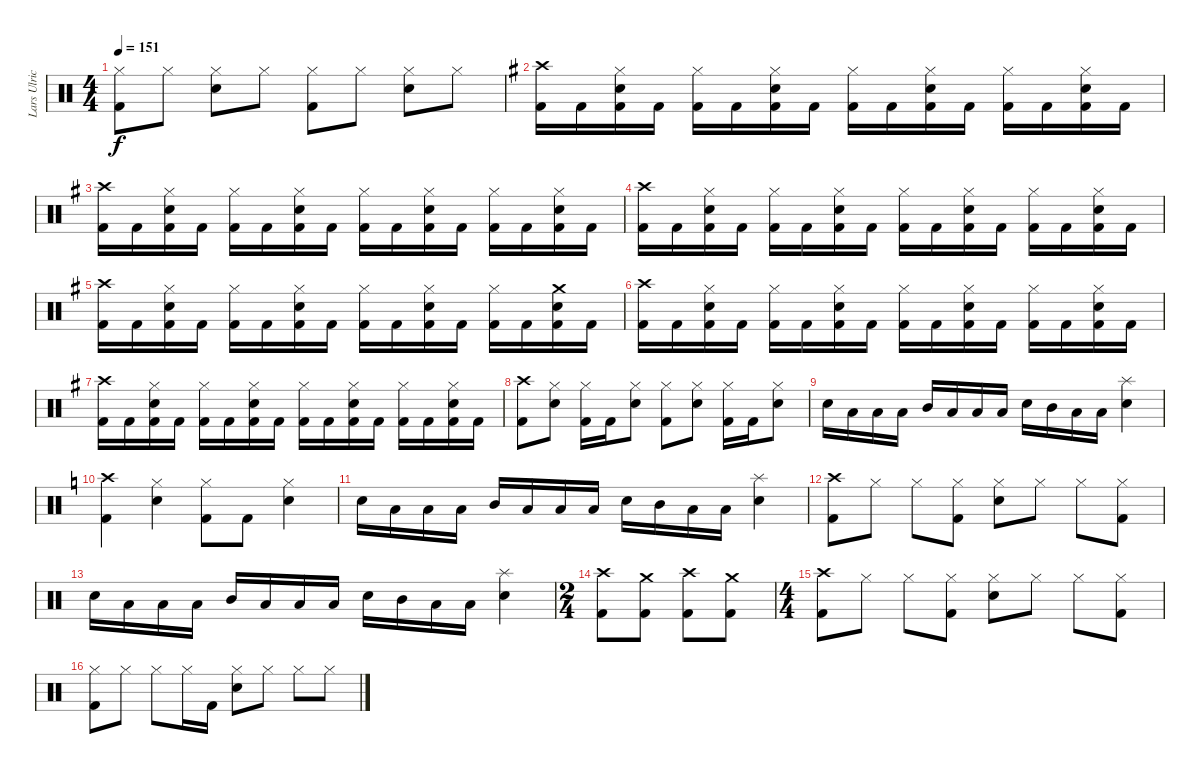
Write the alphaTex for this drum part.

\track ("Lars Ulrich" "Lars Ulric") {instrument percussion}
\staff {score}
\articulation defaults
\ts (4 4)
\tempo 151
\clef neutral
\ks c
("Hi-Hat (closed)" "Kick (hit) 2").8{dy f} "Hi-Hat (closed)".8 ("Hi-Hat (closed)" "Snare (hit) 2").8 "Hi-Hat (closed)".8 ("Hi-Hat (closed)" "Kick (hit) 2").8 "Hi-Hat (closed)".8 ("Hi-Hat (closed)" "Snare (hit) 2").8 "Hi-Hat (closed)".8 |
\ks g
("Crash high (hit)" "Kick (hit) 2").16 "Kick (hit) 2".16 ("Hi-Hat (closed)" "Snare (hit) 2" "Kick (hit) 2").16 "Kick (hit) 2".16 ("Hi-Hat (closed)" "Kick (hit) 2").16 "Kick (hit) 2".16 ("Hi-Hat (closed)" "Snare (hit) 2" "Kick (hit) 2").16 "Kick (hit) 2".16 ("Hi-Hat (closed)" "Kick (hit) 2").16 "Kick (hit) 2".16 ("Hi-Hat (closed)" "Snare (hit) 2" "Kick (hit) 2").16 "Kick (hit) 2".16 ("Hi-Hat (closed)" "Kick (hit) 2").16 "Kick (hit) 2".16 ("Hi-Hat (closed)" "Snare (hit) 2" "Kick (hit) 2").16 "Kick (hit) 2".16 |
("Crash high (hit)" "Kick (hit) 2").16 "Kick (hit) 2".16 ("Hi-Hat (closed)" "Snare (hit) 2" "Kick (hit) 2").16 "Kick (hit) 2".16 ("Hi-Hat (closed)" "Kick (hit) 2").16 "Kick (hit) 2".16 ("Hi-Hat (closed)" "Snare (hit) 2" "Kick (hit) 2").16 "Kick (hit) 2".16 ("Hi-Hat (closed)" "Kick (hit) 2").16 "Kick (hit) 2".16 ("Hi-Hat (closed)" "Snare (hit) 2" "Kick (hit) 2").16 "Kick (hit) 2".16 ("Hi-Hat (closed)" "Kick (hit) 2").16 "Kick (hit) 2".16 ("Hi-Hat (closed)" "Snare (hit) 2" "Kick (hit) 2").16 "Kick (hit) 2".16 |
("Crash high (hit)" "Kick (hit) 2").16 "Kick (hit) 2".16 ("Hi-Hat (closed)" "Snare (hit) 2" "Kick (hit) 2").16 "Kick (hit) 2".16 ("Hi-Hat (closed)" "Kick (hit) 2").16 "Kick (hit) 2".16 ("Hi-Hat (closed)" "Snare (hit) 2" "Kick (hit) 2").16 "Kick (hit) 2".16 ("Hi-Hat (closed)" "Kick (hit) 2").16 "Kick (hit) 2".16 ("Hi-Hat (closed)" "Snare (hit) 2" "Kick (hit) 2").16 "Kick (hit) 2".16 ("Hi-Hat (closed)" "Kick (hit) 2").16 "Kick (hit) 2".16 ("Hi-Hat (closed)" "Snare (hit) 2" "Kick (hit) 2").16 "Kick (hit) 2".16 |
("Crash high (hit)" "Kick (hit) 2").16 "Kick (hit) 2".16 ("Hi-Hat (closed)" "Snare (hit) 2" "Kick (hit) 2").16 "Kick (hit) 2".16 ("Hi-Hat (closed)" "Kick (hit) 2").16 "Kick (hit) 2".16 ("Hi-Hat (closed)" "Snare (hit) 2" "Kick (hit) 2").16 "Kick (hit) 2".16 ("Hi-Hat (closed)" "Kick (hit) 2").16 "Kick (hit) 2".16 ("Hi-Hat (closed)" "Snare (hit) 2" "Kick (hit) 2").16 "Kick (hit) 2".16 ("Hi-Hat (closed)" "Kick (hit) 2").16 "Kick (hit) 2".16 ("Crash medium (hit)" "Snare (hit) 2" "Kick (hit) 2").16 "Kick (hit) 2".16 |
("Crash high (hit)" "Kick (hit) 2").16 "Kick (hit) 2".16 ("Hi-Hat (closed)" "Snare (hit) 2" "Kick (hit) 2").16 "Kick (hit) 2".16 ("Hi-Hat (closed)" "Kick (hit) 2").16 "Kick (hit) 2".16 ("Hi-Hat (closed)" "Snare (hit) 2" "Kick (hit) 2").16 "Kick (hit) 2".16 ("Hi-Hat (closed)" "Kick (hit) 2").16 "Kick (hit) 2".16 ("Hi-Hat (closed)" "Snare (hit) 2" "Kick (hit) 2").16 "Kick (hit) 2".16 ("Hi-Hat (closed)" "Kick (hit) 2").16 "Kick (hit) 2".16 ("Hi-Hat (closed)" "Snare (hit) 2" "Kick (hit) 2").16 "Kick (hit) 2".16 |
("Crash high (hit)" "Kick (hit) 2").16 "Kick (hit) 2".16 ("Hi-Hat (closed)" "Snare (hit) 2" "Kick (hit) 2").16 "Kick (hit) 2".16 ("Hi-Hat (closed)" "Kick (hit) 2").16 "Kick (hit) 2".16 ("Hi-Hat (closed)" "Snare (hit) 2" "Kick (hit) 2").16 "Kick (hit) 2".16 ("Hi-Hat (closed)" "Kick (hit) 2").16 "Kick (hit) 2".16 ("Hi-Hat (closed)" "Snare (hit) 2" "Kick (hit) 2").16 "Kick (hit) 2".16 ("Hi-Hat (closed)" "Kick (hit) 2").16 "Kick (hit) 2".16 ("Hi-Hat (closed)" "Snare (hit) 2" "Kick (hit) 2").16 "Kick (hit) 2".16 |
("Crash high (hit)" "Kick (hit) 2").8 ("Hi-Hat (closed)" "Snare (hit) 2").8 ("Hi-Hat (closed)" "Kick (hit) 2").16 "Kick (hit) 2".16 ("Hi-Hat (closed)" "Snare (hit) 2").8 ("Hi-Hat (closed)" "Kick (hit) 2").8 ("Hi-Hat (closed)" "Snare (hit) 2").8 ("Hi-Hat (closed)" "Kick (hit) 2").16 "Kick (hit) 2".16 ("Hi-Hat (closed)" "Snare (hit) 2").8 |
"Snare (hit) 2".16 "Low Tom (hit)".16 "Low Tom (hit)".16 "Low Tom (hit)".16 "Mid Tom (hit)".16 "Low Tom (hit)".16 "Low Tom (hit)".16 "Low Tom (hit)".16 "Snare (hit) 2".16 "Mid Tom (hit)".16 "Low Tom (hit)".16 "Low Tom (hit)".16 ("Splash (hit)" "Snare (hit) 2").4 |
\ks c
("Crash high (hit)" "Kick (hit) 2").4 ("Hi-Hat (closed)" "Snare (hit) 2").4 ("Hi-Hat (closed)" "Kick (hit) 2").8 "Kick (hit) 2".8 ("Hi-Hat (closed)" "Snare (hit) 2").4 |
"Snare (hit) 2".16 "Low Tom (hit)".16 "Low Tom (hit)".16 "Low Tom (hit)".16 "Mid Tom (hit)".16 "Low Tom (hit)".16 "Low Tom (hit)".16 "Low Tom (hit)".16 "Snare (hit) 2".16 "Mid Tom (hit)".16 "Low Tom (hit)".16 "Low Tom (hit)".16 ("Splash (hit)" "Snare (hit) 2").4 |
("Crash high (hit)" "Kick (hit) 2").8 "Hi-Hat (closed)".8 "Hi-Hat (closed)".8 ("Hi-Hat (closed)" "Kick (hit) 2").8 ("Hi-Hat (closed)" "Snare (hit) 2").8 "Hi-Hat (closed)".8 "Hi-Hat (closed)".8 ("Hi-Hat (closed)" "Kick (hit) 2").8 |
"Snare (hit) 2".16 "Low Tom (hit)".16 "Low Tom (hit)".16 "Low Tom (hit)".16 "Mid Tom (hit)".16 "Low Tom (hit)".16 "Low Tom (hit)".16 "Low Tom (hit)".16 "Snare (hit) 2".16 "Mid Tom (hit)".16 "Low Tom (hit)".16 "Low Tom (hit)".16 ("Splash (hit)" "Snare (hit) 2").4 |
\ts (2 4)
("Crash high (hit)" "Kick (hit) 2").8 ("Crash medium (hit)" "Kick (hit) 2").8 ("Crash high (hit)" "Kick (hit) 2").8 ("Crash medium (hit)" "Kick (hit) 2").8 |
\ts (4 4)
("Crash high (hit)" "Kick (hit) 2").8 "Hi-Hat (closed)".8 "Hi-Hat (closed)".8 ("Hi-Hat (closed)" "Kick (hit) 2").8 ("Hi-Hat (closed)" "Snare (hit) 2").8 "Hi-Hat (closed)".8 "Hi-Hat (closed)".8 ("Hi-Hat (closed)" "Kick (hit) 2").8 |
("Hi-Hat (closed)" "Kick (hit) 2").8 "Hi-Hat (closed)".8 "Hi-Hat (closed)".8 "Hi-Hat (closed)".16 "Kick (hit) 2".16 ("Hi-Hat (closed)" "Snare (hit) 2").8 "Hi-Hat (closed)".8 "Hi-Hat (closed)".8 "Hi-Hat (closed)".8
